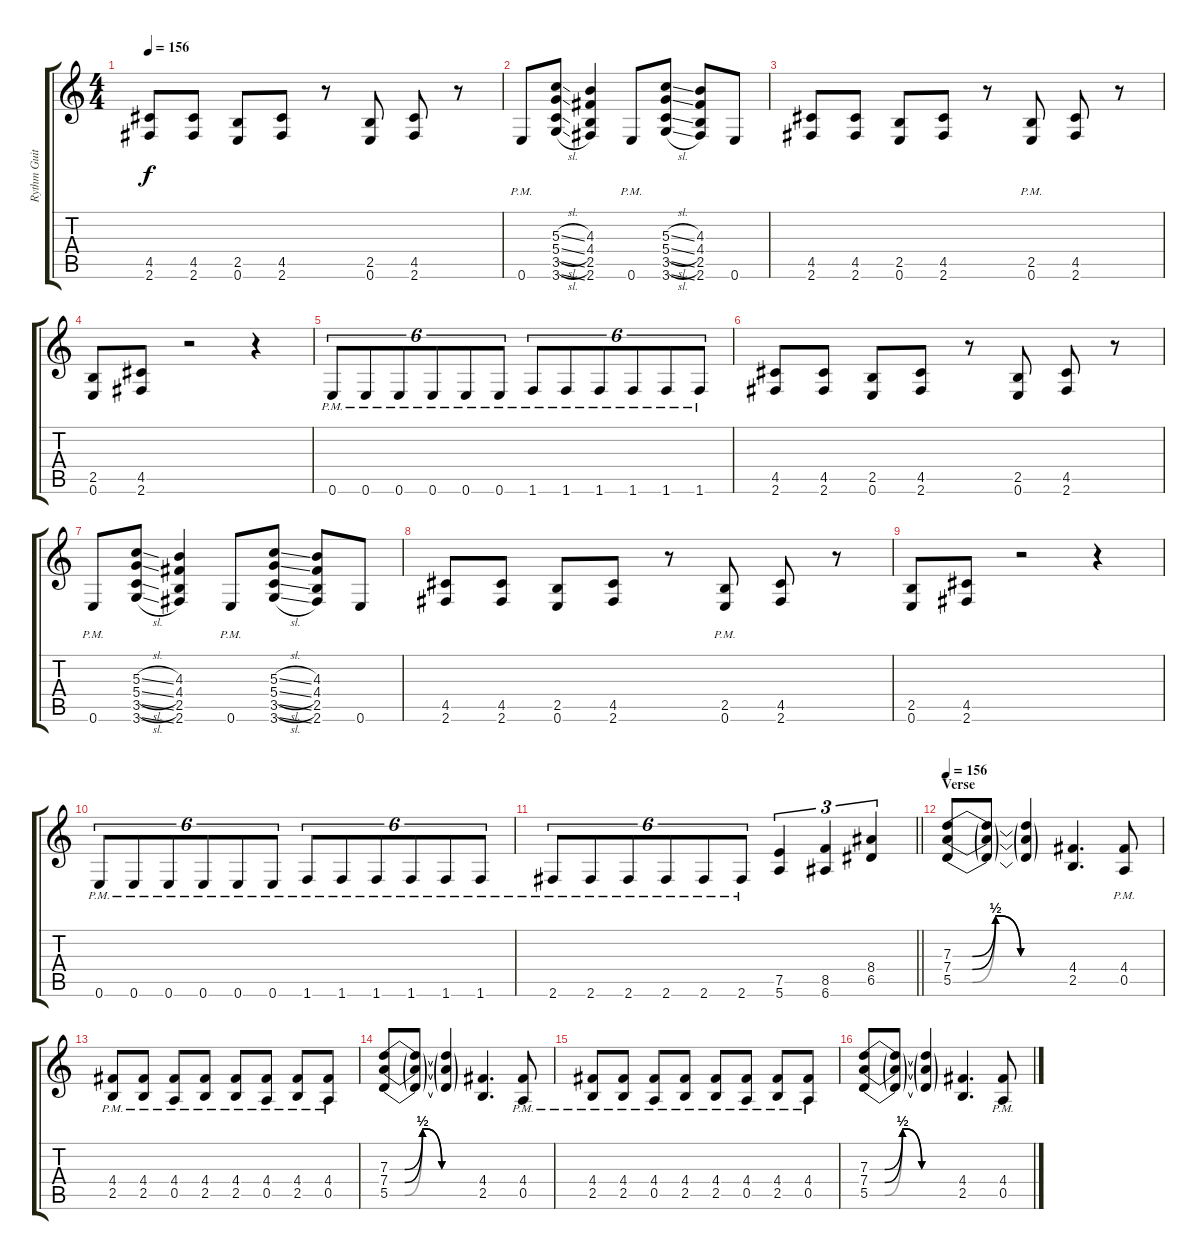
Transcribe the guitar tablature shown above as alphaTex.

\track ("Rythm Guitar 1" "Rythm Guit") {instrument distortionguitar}
\staff {score tabs}
\tuning (E4 B3 G3 D3 A2 E2) {hide}
\ts (4 4)
\tempo 156
\clef g2
\ks c
(4.5 2.6).8{dy f} (4.5 2.6).8 (2.5 0.6).8 (4.5 2.6).8 r.8 (2.5 0.6).8 (4.5 2.6).8 r.8 |
0.6{pm}.8 (5.3{sl} 5.4{sl} 3.5{sl} 3.6{sl}).8 (4.3 4.4 2.5 2.6).4 0.6{pm}.8 (5.3{sl} 5.4{sl} 3.5{sl} 3.6{sl}).8 (4.3 4.4 2.5 2.6).8 0.6.8 |
(4.5 2.6).8 (4.5 2.6).8 (2.5 0.6).8 (4.5 2.6).8 r.8 (2.5{pm} 0.6{pm}).8 (4.5 2.6).8 r.8 |
(2.5 0.6).8 (4.5 2.6).8 r.2 r.4 |
0.6{pm}.8{tu (6 4)} 0.6{pm}.8{tu (6 4)} 0.6{pm}.8{tu (6 4)} 0.6{pm}.8{tu (6 4)} 0.6{pm}.8{tu (6 4)} 0.6{pm}.8{tu (6 4)} 1.6{pm}.8{tu (6 4)} 1.6{pm}.8{tu (6 4)} 1.6{pm}.8{tu (6 4)} 1.6{pm}.8{tu (6 4)} 1.6{pm}.8{tu (6 4)} 1.6{pm}.8{tu (6 4)} |
(4.5 2.6).8 (4.5 2.6).8 (2.5 0.6).8 (4.5 2.6).8 r.8 (2.5 0.6).8 (4.5 2.6).8 r.8 |
0.6{pm}.8 (5.3{sl} 5.4{sl} 3.5{sl} 3.6{sl}).8 (4.3 4.4 2.5 2.6).4 0.6{pm}.8 (5.3{sl} 5.4{sl} 3.5{sl} 3.6{sl}).8 (4.3 4.4 2.5 2.6).8 0.6.8 |
(4.5 2.6).8 (4.5 2.6).8 (2.5 0.6).8 (4.5 2.6).8 r.8 (2.5{pm} 0.6{pm}).8 (4.5 2.6).8 r.8 |
(2.5 0.6).8 (4.5 2.6).8 r.2 r.4 |
0.6{pm}.8{tu (6 4)} 0.6{pm}.8{tu (6 4)} 0.6{pm}.8{tu (6 4)} 0.6{pm}.8{tu (6 4)} 0.6{pm}.8{tu (6 4)} 0.6{pm}.8{tu (6 4)} 1.6{pm}.8{tu (6 4)} 1.6{pm}.8{tu (6 4)} 1.6{pm}.8{tu (6 4)} 1.6{pm}.8{tu (6 4)} 1.6{pm}.8{tu (6 4)} 1.6{pm}.8{tu (6 4)} |
\barLineRight lightlight
2.6{pm}.8{tu (6 4)} 2.6{pm}.8{tu (6 4)} 2.6{pm}.8{tu (6 4)} 2.6{pm}.8{tu (6 4)} 2.6{pm}.8{tu (6 4)} 2.6{pm}.8{tu (6 4)} (7.5 5.6).4{tu (3 2)} (8.5 6.6).4{tu (3 2)} (8.4 6.5).4{tu (3 2)} |
\section ("" "Verse")
\tempo 156
(7.3{be (custom 0 0 10 0 22 2 35 0 60 0)} 7.4{be (custom 0 0 10 0 22 2 35 0 45 0 60 0)} 5.5{be (custom 0 0 10 0 22 2 35 0 60 0)}).8 (7.3{t} 7.4{t} 5.5{t}).8 (7.3{t} 7.4{t} 5.5{t}).4 (4.4 2.5).4{d} (4.4{pm} 0.5{pm}).8 |
(4.4{pm} 2.5{pm}).8 (4.4{pm} 2.5{pm}).8 (4.4{pm} 0.5{pm}).8 (4.4{pm} 2.5{pm}).8 (4.4{pm} 2.5{pm}).8 (4.4{pm} 0.5{pm}).8 (4.4{pm} 2.5{pm}).8 (4.4{pm} 0.5{pm}).8 |
(7.3{be (custom 0 0 10 0 22 2 35 0 60 0)} 7.4{be (custom 0 0 10 0 22 2 35 0 45 0 60 0)} 5.5{be (custom 0 0 10 0 22 2 35 0 60 0)}).8 (7.3{t} 7.4{t} 5.5{t}).8 (7.3{t} 7.4{t} 5.5{t}).4 (4.4 2.5).4{d} (4.4{pm} 0.5{pm}).8 |
(4.4{pm} 2.5{pm}).8 (4.4{pm} 2.5{pm}).8 (4.4{pm} 0.5{pm}).8 (4.4{pm} 2.5{pm}).8 (4.4{pm} 2.5{pm}).8 (4.4{pm} 0.5{pm}).8 (4.4{pm} 2.5{pm}).8 (4.4{pm} 0.5{pm}).8 |
(7.3{be (custom 0 0 10 0 22 2 35 0 60 0)} 7.4{be (custom 0 0 10 0 22 2 35 0 45 0 60 0)} 5.5{be (custom 0 0 10 0 22 2 35 0 60 0)}).8 (7.3{t} 7.4{t} 5.5{t}).8 (7.3{t} 7.4{t} 5.5{t}).4 (4.4 2.5).4{d} (4.4{pm} 0.5{pm}).8
